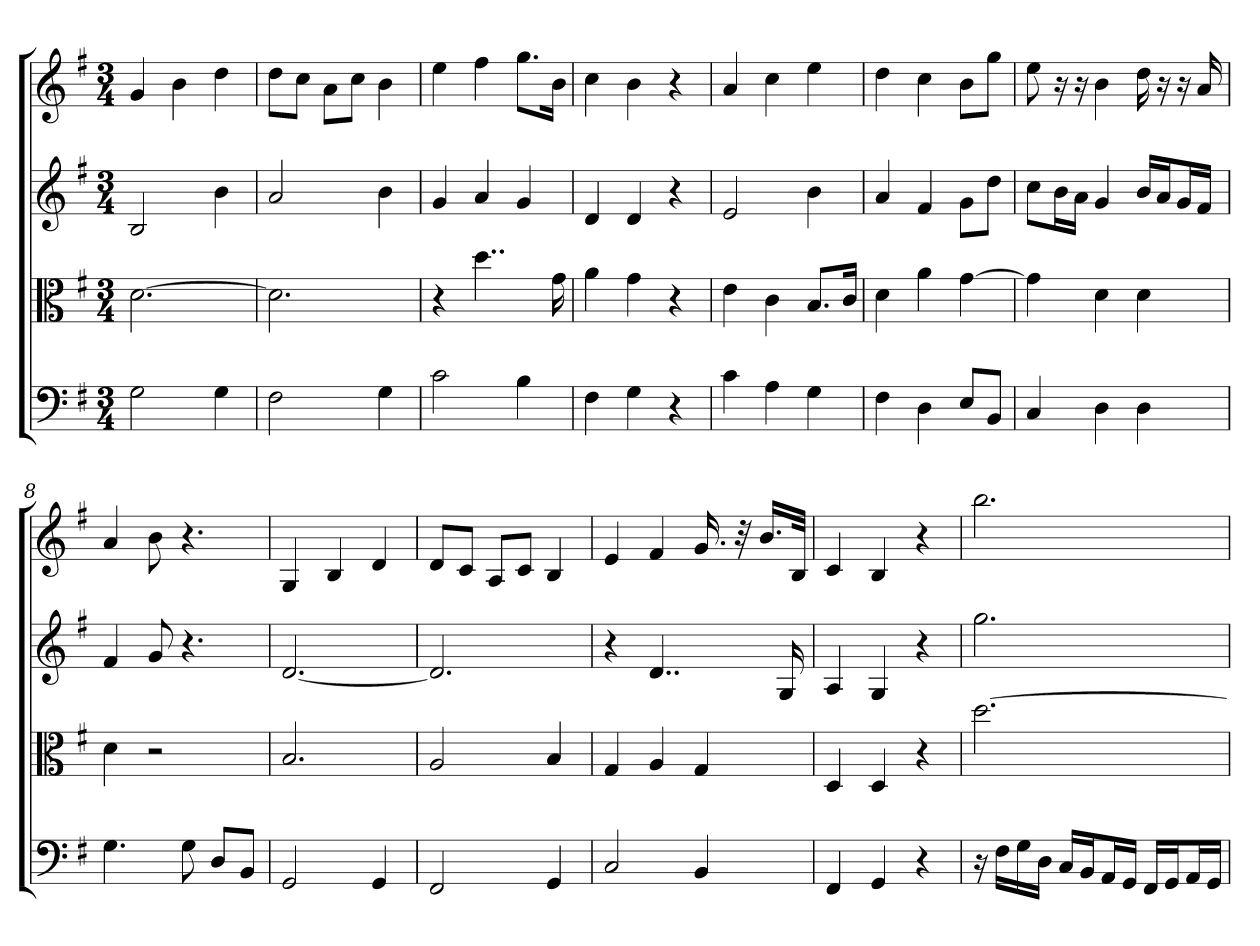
**kern	**kern	**kern	**kern
*part4	*part3	*part2	*part1
*staff4	*staff3	*staff2	*staff1
*clefF4	*clefC3	*clefG2	*clefG2
*k[f#]	*k[f#]	*k[f#]	*k[f#]
*G:	*G:	*G:	*G:
*M3/4	*M3/4	*M3/4	*M3/4
=	=	=	=
2G	[2.d	2B	4g
.	.	.	4b
4G	.	4b	4dd
=2	=2	=2	=2
2F#	2.d]	2a	8dd\L
.	.	.	8cc\J
.	.	.	8a\L
.	.	.	8cc\J
4G	.	4b	4b
=3	=3	=3	=3
2c	4r	4g	4ee
.	4..dd	4a	4ff#
4B	.	4g	8.gg\L
.	16g	.	16b\Jk
=4	=4	=4	=4
4F#	4a	4d	4cc
4G	4g	4d	4b
4r	4r	4r	4r
=5	=5	=5	=5
4c	4e	2e	4a
4A	4c	.	4cc
4G	8.B/L	4b	4ee
.	16c/Jk	.	.
=6	=6	=6	=6
4F#	4d	4a	4dd
4D	4a	4f#	4cc
8E/L	[4g	8g\L	8b\L
8BB/J	.	8dd\J	8gg\J
=7	=7	=7	=7
4C	4g]	8cc\L	8ee
.	.	16b\L	16r
.	.	16a\JJ	16r
4D	4d	4g	4b
4D	4d	16b/LL	16dd
.	.	16a/J	16r
.	.	16g/L	16r
.	.	16f#/JJ	16a
=8	=8	=8	=8
4.G	4d	4f#	4a
.	2r	8g	8b
8G	.	4.r	4.r
8D/L	.	.	.
8BB/J	.	.	.
=9	=9	=9	=9
2GG	2.B	[2.d	4G
.	.	.	4B
4GG	.	.	4d
=10	=10	=10	=10
2FF#	2A	2.d]	8d/L
.	.	.	8c/J
.	.	.	8A/L
.	.	.	8c/J
4GG	4B	.	4B
=11	=11	=11	=11
2C	4G	4r	4e
.	4A	4..d	4f#
4BB	4G	.	16.g
.	.	.	32r
.	.	.	16.b/LL
.	.	16G	.
.	.	.	32B/JJk
=12	=12	=12	=12
4FF#	4D	4A	4c
4GG	4D	4G	4B
4r	4r	4r	4r
=13	=13	=13	=13
16r	[2.dd	2.gg	2.bb
16F#\LL	.	.	.
16G\	.	.	.
16D\JJ	.	.	.
16C/LL	.	.	.
16BB/J	.	.	.
16AA/L	.	.	.
16GG/JJ	.	.	.
16FF#/LL	.	.	.
16GG/J	.	.	.
16AA/L	.	.	.
16GG/JJ	.	.	.
=	=	=	=
*-	*-	*-	*-
